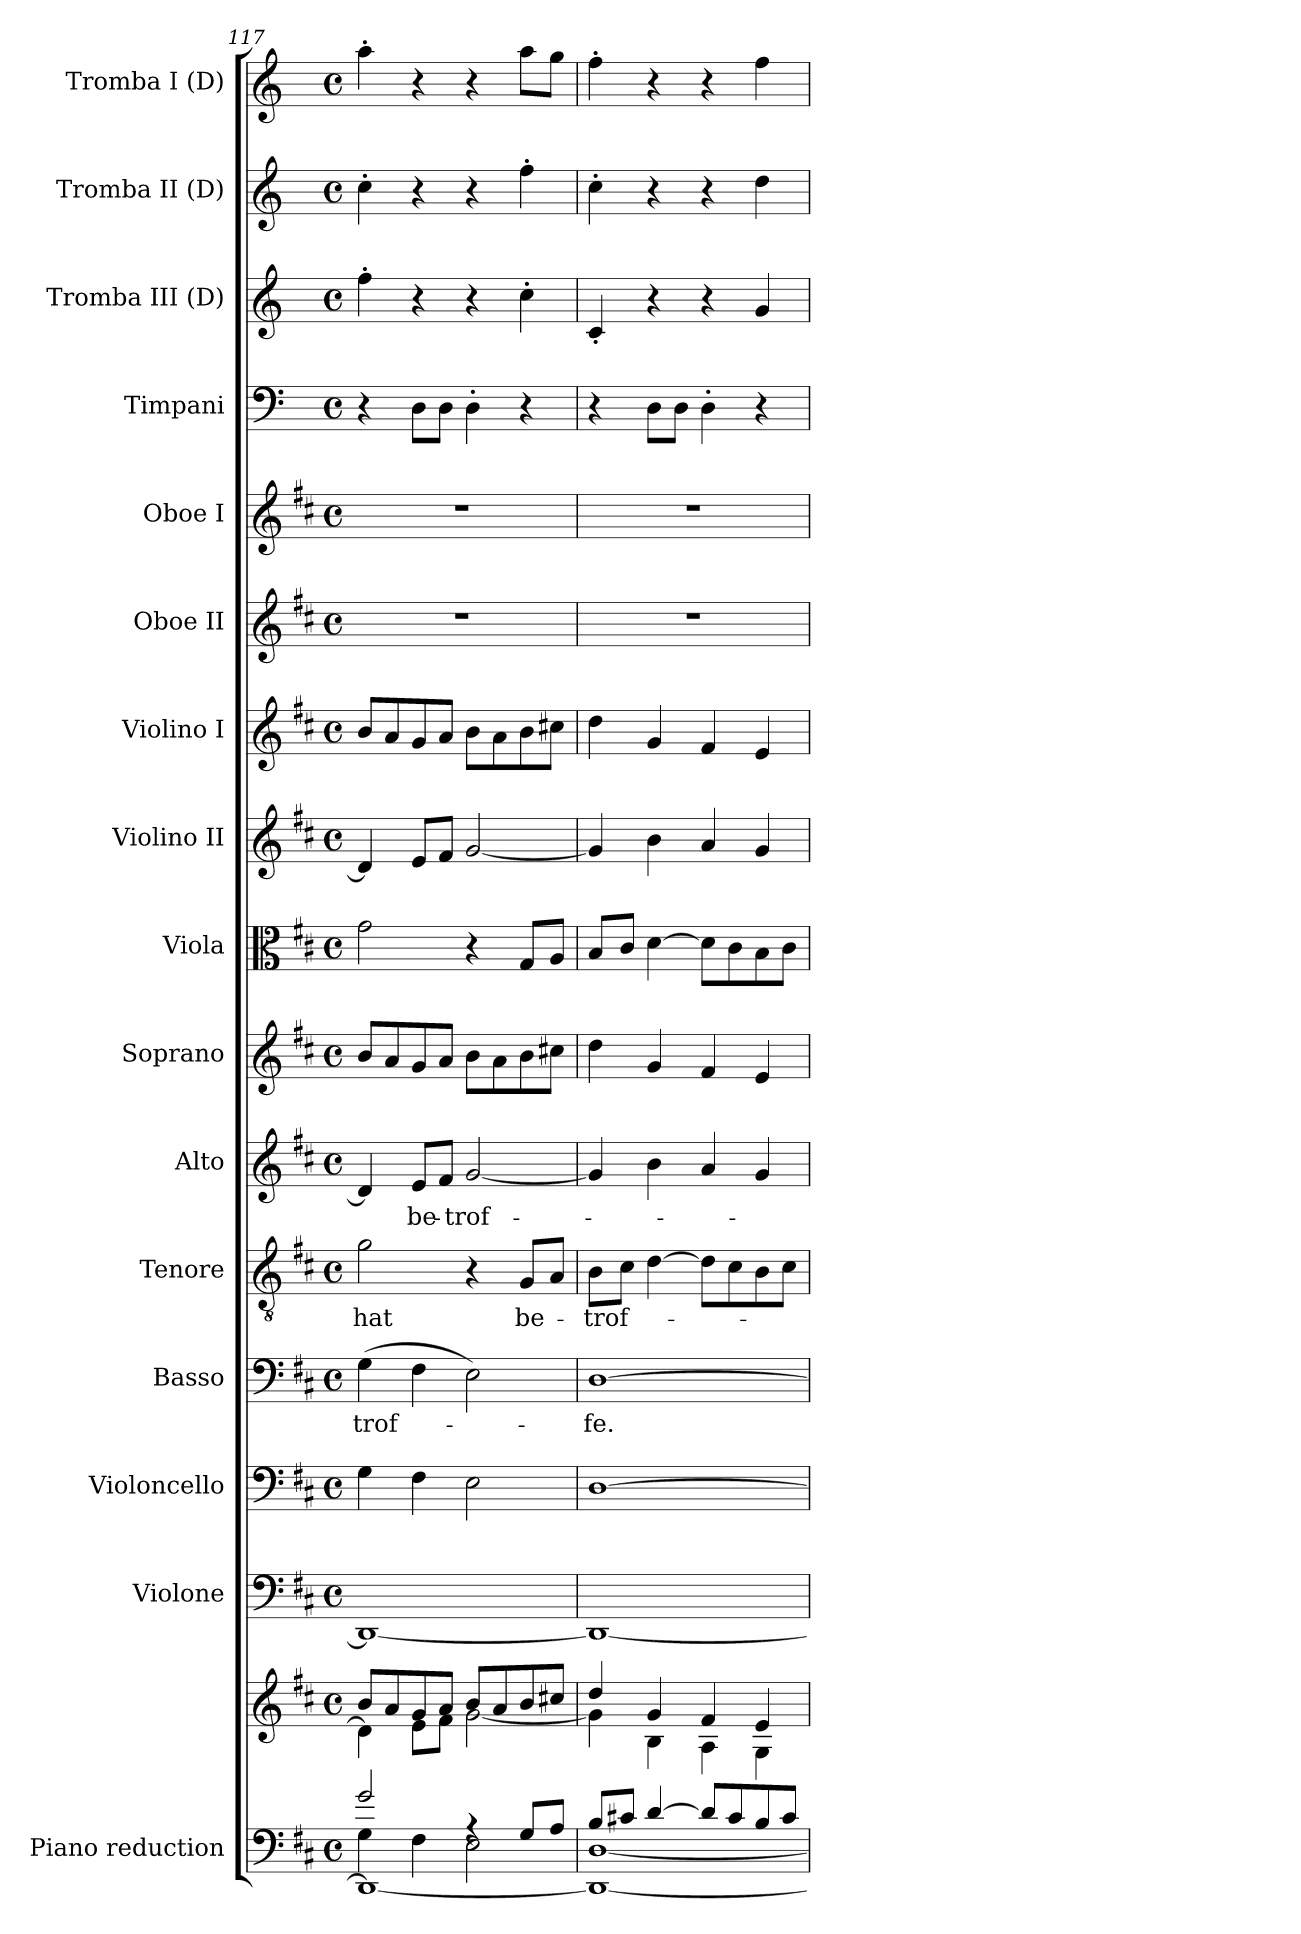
**kern	**kern	**kern	**kern	**kern	**text	**kern	**text	**kern	**text	**kern	**kern	**kern	**kern	**kern	**kern	**kern	**kern	**kern	**kern
*part16	*part16	*part15	*part14	*part13	*part13	*part12	*part12	*part11	*part11	*part10	*part9	*part8	*part7	*part6	*part5	*part4	*part3	*part2	*part1
*staff17	*staff16	*staff15	*staff14	*staff13	*staff13	*staff12	*staff12	*staff11	*staff11	*staff10	*staff9	*staff8	*staff7	*staff6	*staff5	*staff4	*staff3	*staff2	*staff1
*I"Piano reduction	*	*I"Violone	*I"Violoncello	*I"Basso	*	*I"Tenore	*	*I"Alto	*	*I"Soprano	*I"Viola	*I"Violino II	*I"Violino I	*I"Oboe II	*I"Oboe I	*I"Timpani	*I"Tromba III (D)	*I"Tromba II (D)	*I"Tromba I (D)
*I'Pno	*	*	*	*	*	*	*	*	*	*	*	*	*	*I'Ob	*I'Ob	*I'Timp	*	*	*
!!LO:PB:g=z
*clefF4	*clefG2	*clefF4	*clefF4	*clefF4	*	*clefGv2	*	*clefG2	*	*clefG2	*clefC3	*clefG2	*clefG2	*clefG2	*clefG2	*clefF4	*clefG2	*clefG2	*clefG2
*	*	*ITrd7c12	*	*	*	*	*	*	*	*	*	*	*	*	*	*	*ITrd-1c-2	*ITrd-1c-2	*ITrd-1c-2
*k[f#c#]	*k[f#c#]	*k[f#c#]	*k[f#c#]	*k[f#c#]	*	*k[f#c#]	*	*k[f#c#]	*	*k[f#c#]	*k[f#c#]	*k[f#c#]	*k[f#c#]	*k[f#c#]	*k[f#c#]	*k[]	*k[f#c#]	*k[f#c#]	*k[f#c#]
*M4/4	*M4/4	*M4/4	*M4/4	*M4/4	*	*M4/4	*	*M4/4	*	*M4/4	*M4/4	*M4/4	*M4/4	*M4/4	*M4/4	*M4/4	*M4/4	*M4/4	*M4/4
*met(c)	*met(c)	*met(c)	*met(c)	*met(c)	*	*met(c)	*	*met(c)	*	*met(c)	*met(c)	*met(c)	*met(c)	*met(c)	*met(c)	*met(c)	*met(c)	*met(c)	*met(c)
=117	=117	=117	=117	=117	=117	=117	=117	=117	=117	=117	=117	=117	=117	=117	=117	=117	=117	=117	=117
*^	*^	*	*	*	*	*	*	*	*	*	*	*	*	*	*	*	*	*	*
*	*^	*	*	*	*	*	*	*	*	*	*	*	*	*	*	*	*	*	*	*	*
!	!	!	!	!	!	!	!	!LO:LY:b	!	!LO:LY:b	!	!	!	!	!	!	!	!	!	!	!	!
2g/	1DD_	4G\	8b/L	4d\]	1DDD_	4G\	(>4G\	-trof-	2g\	hat	4d/]	.	8b/L	2g\	4d/]	8b/L	1r	1r	4r	4gg'\	4dd'\	4bb'\
.	.	.	8a/	.	.	.	.	.	.	.	.	.	8a/	.	.	8a/	.	.	.	.	.	.
!	!	!	!	!	!	!	!	!	!	!	!	!LO:LY:b	!	!	!	!	!	!	!	!	!	!
.	.	4F#\	8g/	8e\L	.	4F#\	4F#\	.	.	.	8e/L	be-	8g/	.	8e/L	8g/	.	.	8D\L	4r	4r	4r
.	.	.	8a/J	8f#\J	.	.	.	.	.	.	8f#/J	.	8a/J	.	8f#/J	8a/J	.	.	8D\J	.	.	.
!	!	!	!	!	!	!	!	!	!	!	!	!LO:LY:b	!	!	!	!	!	!	!	!	!	!
4rA	.	2E\	8b/L	[2g\	.	2E\	2E\)	.	4r	.	[2g/	-trof-	8b\L	4r	[2g/	8b\L	.	.	4D'\	4r	4r	4r
.	.	.	8a/	.	.	.	.	.	.	.	.	.	8a\	.	.	8a\	.	.	.	.	.	.
!	!	!	!	!	!	!	!	!	!	!LO:LY:b	!	!	!	!	!	!	!	!	!	!	!	!
8G/L	.	.	8b/	.	.	.	.	.	8G/L	be-	.	.	8b\	8G/L	.	8b\	.	.	4r	4dd'\	4gg'\	8bb\L
8A/J	.	.	8cc#X/J	.	.	.	.	.	8A/J	.	.	.	8cc#X\J	8A/J	.	8cc#X\J	.	.	.	.	.	8aa\J
*	*v	*v	*	*	*	*	*	*	*	*	*	*	*	*	*	*	*	*	*	*	*	*
=118	=118	=118	=118	=118	=118	=118	=118	=118	=118	=118	=118	=118	=118	=118	=118	=118	=118	=118	=118	=118	=118
!	!	!	!	!	!	!	!LO:LY:b	!	!LO:LY:b	!	!	!	!	!	!	!	!	!	!	!	!
8B/L	1DD_ [1D	4dd/	4g\]	1DDD_	[1D	[1D	-fe.	8B\L	-trof-	4g/]	.	4dd\	8B/L	4g/]	4dd\	1r	1r	4r	4d'/	4dd'\	4gg'\
8c#X/J	.	.	.	.	.	.	.	8c#\J	.	.	.	.	8c#/J	.	.	.	.	.	.	.	.
[4d/	.	4g/	4B\	.	.	.	.	[4d\	.	4b\	.	4g/	[4d\	4b\	4g/	.	.	8D\L	4r	4r	4r
.	.	.	.	.	.	.	.	.	.	.	.	.	.	.	.	.	.	8D\J	.	.	.
8d/L]	.	4f#/	4A\	.	.	.	.	8d\L]	.	4a/	.	4f#/	8d\L]	4a/	4f#/	.	.	4D'\	4r	4r	4r
8c#/	.	.	.	.	.	.	.	8c#\	.	.	.	.	8c#\	.	.	.	.	.	.	.	.
8B/	.	4e/	4G\	.	.	.	.	8B\	.	4g/	.	4e/	8B\	4g/	4e/	.	.	4r	4a/	4ee\	4gg\
8c#/J	.	.	.	.	.	.	.	8c#\J	.	.	.	.	8c#\J	.	.	.	.	.	.	.	.
*v	*v	*	*	*	*	*	*	*	*	*	*	*	*	*	*	*	*	*	*	*	*
*	*v	*v	*	*	*	*	*	*	*	*	*	*	*	*	*	*	*	*	*	*
=	=	=	=	=	=	=	=	=	=	=	=	=	=	=	=	=	=	=	=
*-	*-	*-	*-	*-	*-	*-	*-	*-	*-	*-	*-	*-	*-	*-	*-	*-	*-	*-	*-
